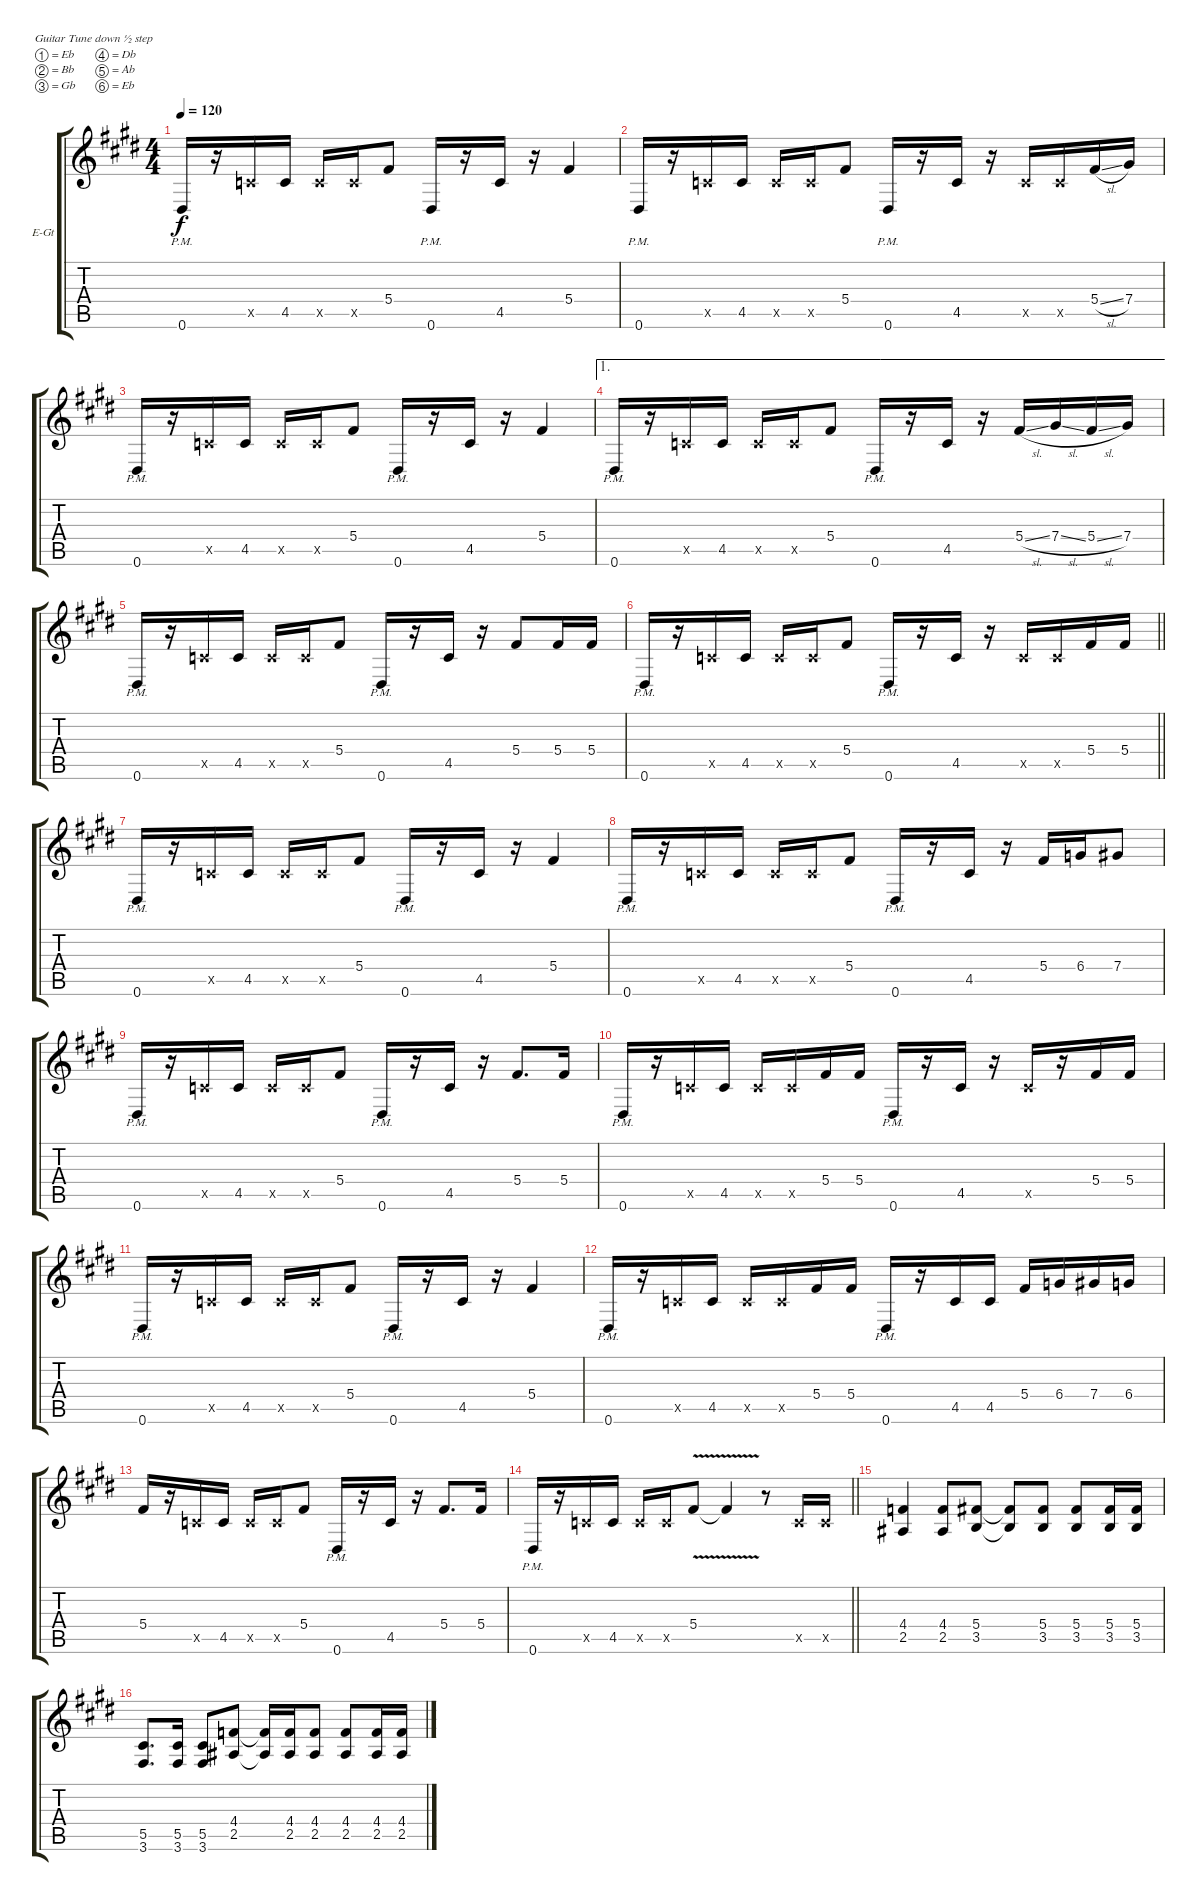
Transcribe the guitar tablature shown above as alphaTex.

\bracketExtendMode groupsimilarinstruments
\firstSystemTrackNameOrientation horizontal
\otherSystemsTrackNameOrientation horizontal
\track ("Untitled" "E-Gt") {instrument distortionguitar}
\staff {score tabs}
\tuning (Eb4 Bb3 Gb3 Db3 Ab2 Eb2)
\ts (4 4)
\tempo 120
\clef g2
\ks c#minor
0.6{pm}.16{dy f} r.16 4.5{x}.16 4.5.16 4.5{x}.16 4.5{x}.16 5.4.8 0.6{pm}.16 r.16 4.5.16 r.16 5.4.4 |
0.6{pm}.16 r.16 4.5{x}.16 4.5.16 4.5{x}.16 4.5{x}.16 5.4.8 0.6{pm}.16 r.16 4.5.16 r.16 4.5{x}.16 4.5{x}.16 5.4{sl}.16 7.4.16 |
0.6{pm}.16 r.16 4.5{x}.16 4.5.16 4.5{x}.16 4.5{x}.16 5.4.8 0.6{pm}.16 r.16 4.5.16 r.16 5.4.4 |
\ae 1
0.6{pm}.16 r.16 4.5{x}.16 4.5.16 4.5{x}.16 4.5{x}.16 5.4.8 0.6{pm}.16 r.16 4.5.16 r.16 5.4{sl}.16 7.4{sl}.16 5.4{sl}.16 7.4.16 |
0.6{pm}.16 r.16 4.5{x}.16 4.5.16 4.5{x}.16 4.5{x}.16 5.4.8 0.6{pm}.16 r.16 4.5.16 r.16 5.4.8 5.4.16 5.4.16 |
\barLineRight lightlight
0.6{pm}.16 r.16 4.5{x}.16 4.5.16 4.5{x}.16 4.5{x}.16 5.4.8 0.6{pm}.16 r.16 4.5.16 r.16 4.5{x}.16 4.5{x}.16 5.4.16 5.4.16 |
\section ("" " ")
0.6{pm}.16 r.16 4.5{x}.16 4.5.16 4.5{x}.16 4.5{x}.16 5.4.8 0.6{pm}.16 r.16 4.5.16 r.16 5.4.4 |
0.6{pm}.16 r.16 4.5{x}.16 4.5.16 4.5{x}.16 4.5{x}.16 5.4.8 0.6{pm}.16 r.16 4.5.16 r.16 5.4.16 6.4.16 7.4.8 |
0.6{pm}.16 r.16 4.5{x}.16 4.5.16 4.5{x}.16 4.5{x}.16 5.4.8 0.6{pm}.16 r.16 4.5.16 r.16 5.4.8{d} 5.4.16 |
0.6{pm}.16 r.16 4.5{x}.16 4.5.16 4.5{x}.16 4.5{x}.16 5.4.16 5.4.16 0.6{pm}.16 r.16 4.5.16 r.16 4.5{x}.16 r.16 5.4.16 5.4.16 |
0.6{pm}.16 r.16 4.5{x}.16 4.5.16 4.5{x}.16 4.5{x}.16 5.4.8 0.6{pm}.16 r.16 4.5.16 r.16 5.4.4 |
0.6{pm}.16 r.16 4.5{x}.16 4.5.16 4.5{x}.16 4.5{x}.16 5.4.16 5.4.16 0.6{pm}.16 r.16 4.5.16 4.5.16 5.4.16 6.4.16 7.4.16 6.4.16 |
5.4.16 r.16 4.5{x}.16 4.5.16 4.5{x}.16 4.5{x}.16 5.4.8 0.6{pm}.16 r.16 4.5.16 r.16 5.4.8{d} 5.4.16 |
\barLineRight lightlight
0.6{pm}.16 r.16 4.5{x}.16 4.5.16 4.5{x}.16 4.5{x}.16 5.4{v}.8 5.4{v t}.4 r.8 4.5{x}.16 4.5{x}.16 |
(4.4 2.5).4 (4.4 2.5).8 (5.4 3.5).8 (5.4{t} 3.5{t}).8 (5.4 3.5).8 (5.4 3.5).8 (5.4 3.5).16 (5.4 3.5).16 |
(5.5 3.6).8{d} (5.5 3.6).16 (5.5 3.6).8 (4.4 2.5).8 (4.4{t} 2.5{t}).16 (4.4 2.5).16 (4.4 2.5).8 (4.4 2.5).8 (4.4 2.5).16 (4.4 2.5).16
